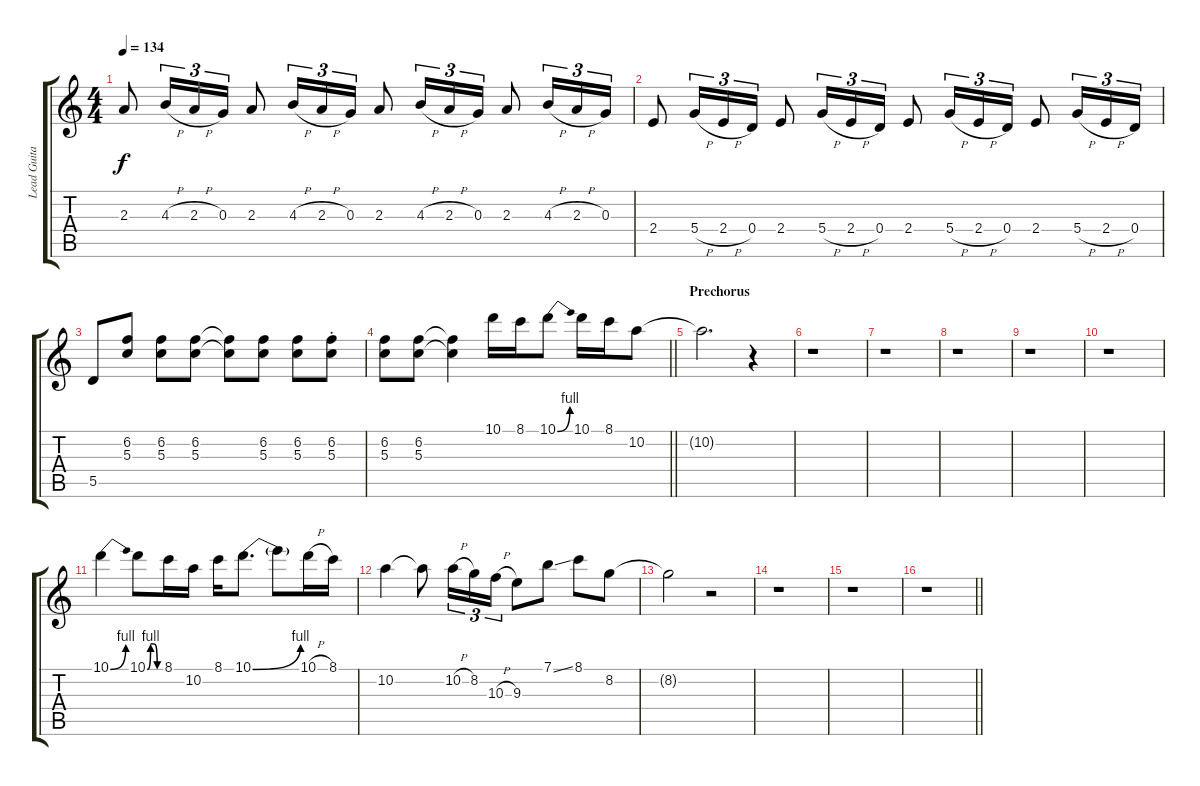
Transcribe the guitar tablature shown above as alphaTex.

\track ("Lead Guitar" "Lead Guita") {instrument overdrivenguitar}
\staff {score tabs}
\tuning (E4 B3 G3 D3 A2 E2) {hide}
\ts (4 4)
\tempo 134
\clef g2
\ks c
2.3.8{dy f} 4.3{h}.16{tu (3 2)} 2.3{h}.16{tu (3 2)} 0.3.16{tu (3 2)} 2.3.8 4.3{h}.16{tu (3 2)} 2.3{h}.16{tu (3 2)} 0.3.16{tu (3 2)} 2.3.8 4.3{h}.16{tu (3 2)} 2.3{h}.16{tu (3 2)} 0.3.16{tu (3 2)} 2.3.8 4.3{h}.16{tu (3 2)} 2.3{h}.16{tu (3 2)} 0.3.16{tu (3 2)} |
2.4.8 5.4{h}.16{tu (3 2)} 2.4{h}.16{tu (3 2)} 0.4.16{tu (3 2)} 2.4.8 5.4{h}.16{tu (3 2)} 2.4{h}.16{tu (3 2)} 0.4.16{tu (3 2)} 2.4.8 5.4{h}.16{tu (3 2)} 2.4{h}.16{tu (3 2)} 0.4.16{tu (3 2)} 2.4.8 5.4{h}.16{tu (3 2)} 2.4{h}.16{tu (3 2)} 0.4.16{tu (3 2)} |
5.5.8 (6.2 5.3).8 (6.2 5.3).8 (6.2 5.3).8 (6.2{t} 5.3{t}).8 (6.2 5.3).8 (6.2 5.3).8 (6.2 5.3{st}).8 |
\barLineRight lightlight
(6.2 5.3).8 (6.2 5.3).8 (6.2{t} 5.3{t}).4 10.1.16 8.1.16 10.1{be (bend 0 0 60 4)}.8 10.1.16 8.1.16 10.2.8 |
\section ("" "Prechorus")
10.2{t}.2{d} r.4 |
r.1 |
r.1 |
r.1 |
r.1 |
r.1 |
10.1{be (bend 0 0 60 4)}.4{volume 13} 10.1{be (custom 0 0 15 4 30 4 45 0 60 0)}.8 8.1.16 10.2.16 8.1.16 10.1{be (bend 0 0 60 4)}.8{d} 10.1{t}.8 10.1{h}.16 8.1.16 |
10.2.4 10.2{t}.8 10.2{h}.16{tu (3 2)} 8.2.16{tu (3 2)} 10.3{h}.16{tu (3 2)} 9.3.8 7.1{ss}.8 8.1.8 8.2.8 |
8.2{t}.2 r.2 |
r.1 |
r.1 |
\barLineRight lightlight
r.1
